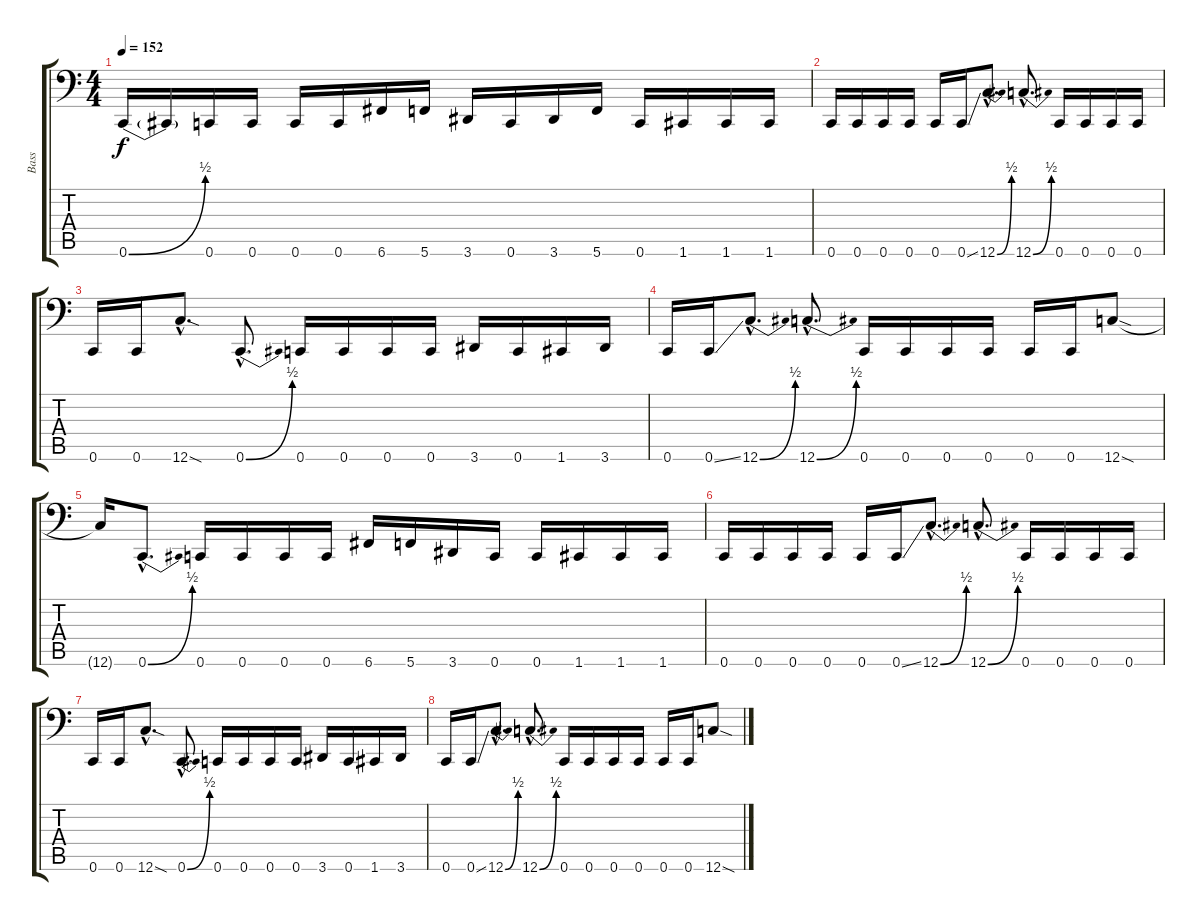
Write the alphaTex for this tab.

\track ("Bass" "Bass") {instrument electricbassfinger}
\staff {score tabs}
\tuning (D3 A2 F2 C2 G1 C1) {hide}
\ts (4 4)
\tempo 152
\clef f4
\ks c
0.6{be (bend 0 0 60 2)}.16{dy f} 0.6{t}.16 0.6.16 0.6.16 0.6.16 0.6.16 6.6.16 5.6.16 3.6.16 0.6.16 3.6.16 5.6.16 0.6.16 1.6.16 1.6.16 1.6.16 |
0.6.16 0.6.16 0.6.16 0.6.16 0.6.16 0.6{ss}.16 12.6{be (bend 0 0 60 2) hac}.8{d} 12.6{be (bend 0 0 60 2) hac}.8{d} 0.6.16 0.6.16 0.6.16 0.6.16 |
0.6.16 0.6.16 12.6{sod hac}.8{d} 0.6{be (bend 0 0 60 2) hac}.8{d} 0.6.16 0.6.16 0.6.16 0.6.16 3.6.16 0.6.16 1.6.16 3.6.16 |
0.6.16 0.6{ss}.16 12.6{be (bend 0 0 60 2) hac}.8{d} 12.6{be (bend 0 0 60 2) hac}.8{d} 0.6.16 0.6.16 0.6.16 0.6.16 0.6.16 0.6.16 12.6{sod}.8 |
12.6{t}.16 0.6{be (bend 0 0 60 2) hac}.8{d} 0.6.16 0.6.16 0.6.16 0.6.16 6.6.16 5.6.16 3.6.16 0.6.16 0.6.16 1.6.16 1.6.16 1.6.16 |
0.6.16 0.6.16 0.6.16 0.6.16 0.6.16 0.6{ss}.16 12.6{be (bend 0 0 60 2) hac}.8{d} 12.6{be (bend 0 0 60 2) hac}.8{d} 0.6.16 0.6.16 0.6.16 0.6.16 |
0.6.16 0.6.16 12.6{sod hac}.8{d} 0.6{be (bend 0 0 60 2) hac}.8{d} 0.6.16 0.6.16 0.6.16 0.6.16 3.6.16 0.6.16 1.6.16 3.6.16 |
0.6.16 0.6{ss}.16 12.6{be (bend 0 0 60 2) hac}.8{d} 12.6{be (bend 0 0 60 2) hac}.8{d} 0.6.16 0.6.16 0.6.16 0.6.16 0.6.16 0.6.16 12.6{sod}.8
